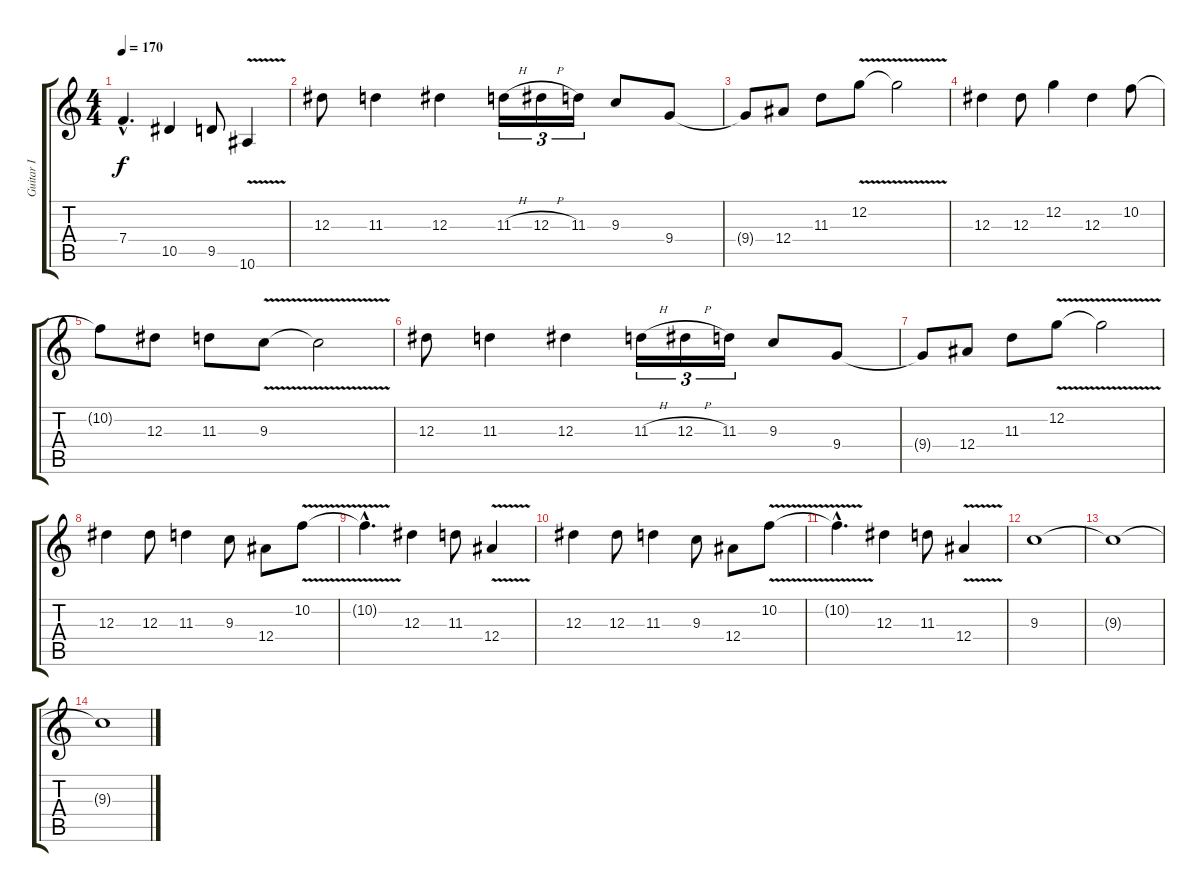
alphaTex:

\track ("Guitar I" "Guitar I") {instrument distortionguitar}
\staff {score tabs}
\tuning (C4 G3 Eb3 Bb2 F2 C2) {hide}
\ts (4 4)
\tempo 170
\clef g2
\ks c
7.4{hac t}.4{d dy f} 10.5.4 9.5.8 10.6{v}.4 |
12.3.8 11.3.4 12.3.4 11.3{h}.16{tu (3 2)} 12.3{h}.16{tu (3 2)} 11.3.16{tu (3 2)} 9.3.8 9.4.8 |
9.4{t}.8 12.4.8 11.3.8 12.2{v}.8 12.2{t}.2 |
12.3.4 12.3.8 12.2.4 12.3.4 10.2.8 |
10.2{t}.8 12.3.8 11.3.8 9.3{v}.8 9.3{t}.2 |
12.3.8 11.3.4 12.3.4 11.3{h}.16{tu (3 2)} 12.3{h}.16{tu (3 2)} 11.3.16{tu (3 2)} 9.3.8 9.4.8 |
9.4{t}.8 12.4.8 11.3.8 12.2{v}.8 12.2{t}.2 |
12.3.4 12.3.8 11.3.4 9.3.8 12.4.8 10.2{v}.8 |
10.2{hac t}.4{d} 12.3.4 11.3.8 12.4{v}.4 |
12.3.4 12.3.8 11.3.4 9.3.8 12.4.8 10.2{v}.8 |
10.2{hac t}.4{d} 12.3.4 11.3.8 12.4{v}.4 |
9.3.1 |
9.3{t}.1 |
9.3{t}.1
